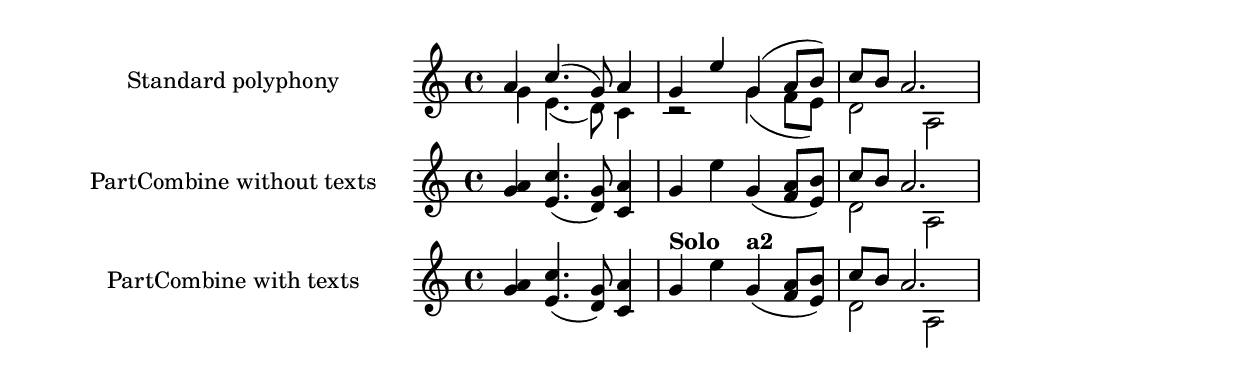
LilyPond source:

%% Do not edit this file; it is automatically
%% generated from LSR http://lsr.dsi.unimi.it
%% This file is in the public domain.
\version "2.13.10"

\header {
  lsrtags = "simultaneous-notes, text"

%% Translation of GIT committish: 5cab62e8738ff02eead438042743116391f306f5
  texidoces = "

La herramienta de combinación de partes ( instrucción
@code{\\partcombine}) permite la combinación de varias partes
diferentes sobre el mismo pentagrama.  Las indicaciones textuales
tales como @qq{solo} o @qq{a2} se añaden de forma predeterminada; para
quitarlas, sencillamente establezca la propiedad
@code{printPartCombineTexts} al valor @qq{falso}.  Para partituras
vocales (como himnos), no hay necesidad de añadir los textos @qq{solo}
o @qq{a2}, por lo que se deben desactivar.  Sin embargo, podría ser
mejor no usarlo si hay solos, porque éstos no se indicarán.  En tales
casos podría ser preferible la notación polifónica estándar.

Este fragmento de código presenta las tres formas en que se pueden
imprimir dos partes sobre un solo pentagrama: polifonía estándar,
@code{\\partcombine} sin textos, y @code{\\partcombine} con
textos.

"
  doctitlees = "Combinar dos partes sobre el mismo pentagrama"

%% Translation of GIT committish: d96023d8792c8af202c7cb8508010c0d3648899d
  texidocde = "
Die Funktion, die Stimmen kombiniert (also der @code{\\partcombine}-Befehl)
ermöglicht die Kombination unterschiedlicher Stimmen auf einem
System.  Textanweisungen wie \"solo\" or \"a2\" werden automatisch
hinzugefügt.  Wenn man sie entfernen will, muss man die Eigenschaft
@code{printPartCombineTexts} auf flasch setzen.  Für Klavierauszüge
muss natürlich kein \"solo\"/\"a2\" usw. hinzugefügt werdne, man
sollte sie also ausschalten.  Wenn aber Solo-Stellen in einem
Klavierauszug oder einer Chorpartitur angezeigt werden, ist es besser,
normale Polyphonie zu verwenden, weil so die Solostellen angezeigt
werden, auch wenn der Text des Stimmenkombinierers ausgeschaltet ist.

Der Schnipsel zeigt drei Möglichkeiten, Stimmen auf einem System zu
kombinieren: Standardpolyphonie, @code{\\partcombine} ohne Text und
@code{\\partcombine} mit Text.

"
  doctitlede = "Zwei Stimmen auf einem System kombinieren"
%% Translation of GIT committish: c39256c433c9e0d80429fb768cde5834541524f8
  texidocfr = "
L'outil de combinaison de parties (la commande @code{\\partcombine})
permet d'avoir deux parties différentes sur une même portée.  LilyPond
ajoute automatiquement des indications textuelles, telles que @qq{solo}
ou @qq{a2}.  Si votre intention n'est que de fusionner les parties, sans
ajouter de texte, assignez faux à la propriété
@code{printPartCombineTexts}.  Dans le cas de partitions vocales, et
plus particulièrement d'hymnes, ces @qq{solo/a2} ne sont d'aucune
utilité, aussi vaut-il mieux les désactiver.  Dans le cas où il y aurait
alternance entre @emph{solo} et @emph{tutti}, il vaut mieux faire appel
à de la musique polyphonique standard.

Voici trois moyens d'imprimer deux parties sur un même portée : en
polyphonie normale, avec @code{\\partcombine} sans indication
supplémentaire, et avec @code{\\partcombine} commentée.

"
  doctitlefr = "Combinaison de deux parties sur une même portée"


  texidoc = "
The part combiner tool ( @code{\\partcombine} command ) allows the
combination of several different parts on the same staff.  Text
directions such as @qq{solo} or @qq{a2} are added by default; to remove
them, simply set the property @code{printPartCombineTexts} to @code{f}.
For vocal scores (hymns), there is no need to add @qq{solo/a2} texts,
so they should be switched off.  However, it might be better not to use
it if there are any solos, as they won't be indicated.  In such cases,
standard polyphonic notation may be preferable.

This snippet presents the three ways two parts can be printed on a same
staff: standard polyphony, @code{\\partcombine} without texts, and
@code{\\partcombine} with texts.




"
  doctitle = "Combining two parts on the same staff"
} % begin verbatim

musicUp = \relative c'' {
  \time 4/4
  a4 c4.( g8) a4 |
  g4 e' g,( a8 b) |
  c b a2.
}

musicDown = \relative c'' {
  g4 e4.( d8) c4 |
  r2 g'4( f8 e) |
  d2 \stemDown a
}

\score {
  <<
    <<
    \new Staff {
      \set Staff.instrumentName = #"Standard polyphony"
      << \musicUp \\ \musicDown >>
    }
    \new Staff \with { printPartCombineTexts = ##f } {
      \set Staff.instrumentName = #"PartCombine without texts"
      \partcombine \musicUp \musicDown
    }
    \new Staff {
      \set Staff.instrumentName = #"PartCombine with texts"
      \partcombine \musicUp \musicDown
    }
    >>
  >>
  \layout {
    indent = 6.0\cm
    \context {
      \Score
      \override SystemStartBar #'collapse-height = #30
    }
  }
}

